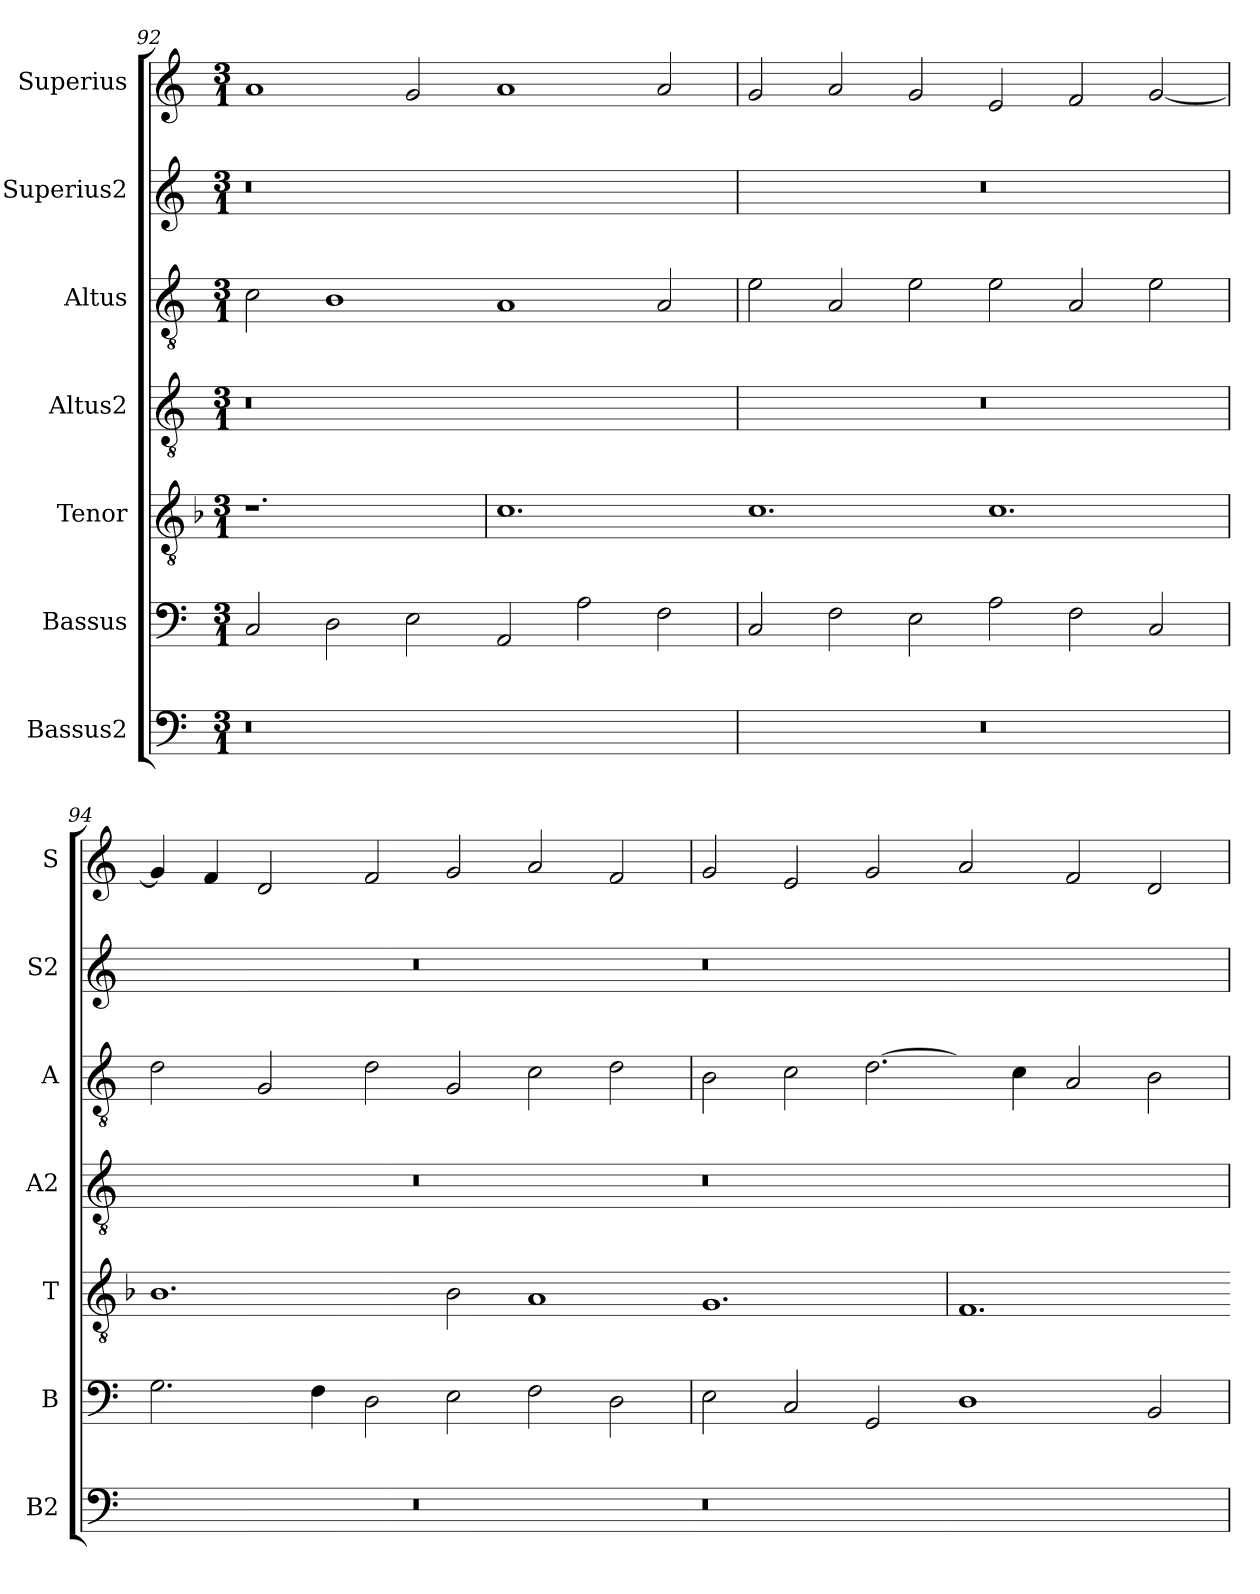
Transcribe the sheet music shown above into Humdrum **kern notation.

**kern	**kern	**kern	**kern	**kern	**kern	**kern
*part7	*part6	*part5	*part4	*part3	*part2	*part1
*staff7	*staff6	*staff5	*staff4	*staff3	*staff2	*staff1
*I"Bassus2	*I"Bassus	*I"Tenor	*I"Altus2	*I"Altus	*I"Superius2	*I"Superius
*I'B2	*I'B	*I'T	*I'A2	*I'A	*I'S2	*I'S
*clefF4	*clefF4	*clefGv2	*clefGv2	*clefGv2	*clefG2	*clefG2
*k[]	*k[]	*k[b-]	*k[]	*k[]	*k[]	*k[]
*M3/1	*M3/1	*M3/1	*M3/1	*M3/1	*M3/1	*M3/1
=92	=92	=92	=92	=92	=92	=92
!LO:N:vis=0.	!	!	!LO:N:vis=0.	!	!LO:N:vis=0.	!
1.r	2C/	1.r	1.r	2c\	1.r	1a
.	2D\	.	.	1B	.	.
.	2E\	.	.	.	.	2g/
=-	=-	=	=-	=-	=-	=-
1.ryy	2AA/	1.c	1.ryy	1A	1.ryy	1a
.	2A\	.	.	.	.	.
.	2F\	.	.	2A/	.	2a/
=93	=93	=93-	=93	=93	=93	=93
0.r	2C/	1.c	0.r	2e\	0.r	2g/
.	2F\	.	.	2A/	.	2a/
.	2E\	.	.	2e\	.	2g/
.	2A\	1.c	.	2e\	.	2e/
.	2F\	.	.	2A/	.	2f/
.	2C/	.	.	2e\	.	[2g/
=94	=94	=94	=94	=94	=94	=94
0.r	2.G\	1.B-	0.r	2d\	0.r	4g/]
.	.	.	.	.	.	4f/
.	.	.	.	2G/	.	2d/
.	4F\	.	.	.	.	.
.	2D\	.	.	2d\	.	2f/
.	2E\	2B-\	.	2G/	.	2g/
.	2F\	1A	.	2c\	.	2a/
.	2D\	.	.	2d\	.	2f/
=95	=95	=95-	=95	=95	=95	=95
!LO:N:vis=0.	!	!	!LO:N:vis=0.	!	!LO:N:vis=0.	!
1.r	2E\	1.G	1.r	2B\	1.r	2g/
.	2C/	.	.	2c\	.	2e/
!	!	!	!	!LO:N:vis=2.	!	!
.	2GG/	.	.	[2d\	.	2g/
=-	=-	=	=-	=-	=-	=-
1.ryy	1D	1.F	1.ryy	4d\yy]	1.ryy	2a/
.	.	.	.	4c\	.	.
.	.	.	.	2A/	.	2f/
.	2BB/	.	.	2B\	.	2d/
=	=	=-	=	=	=	=
*-	*-	*-	*-	*-	*-	*-
